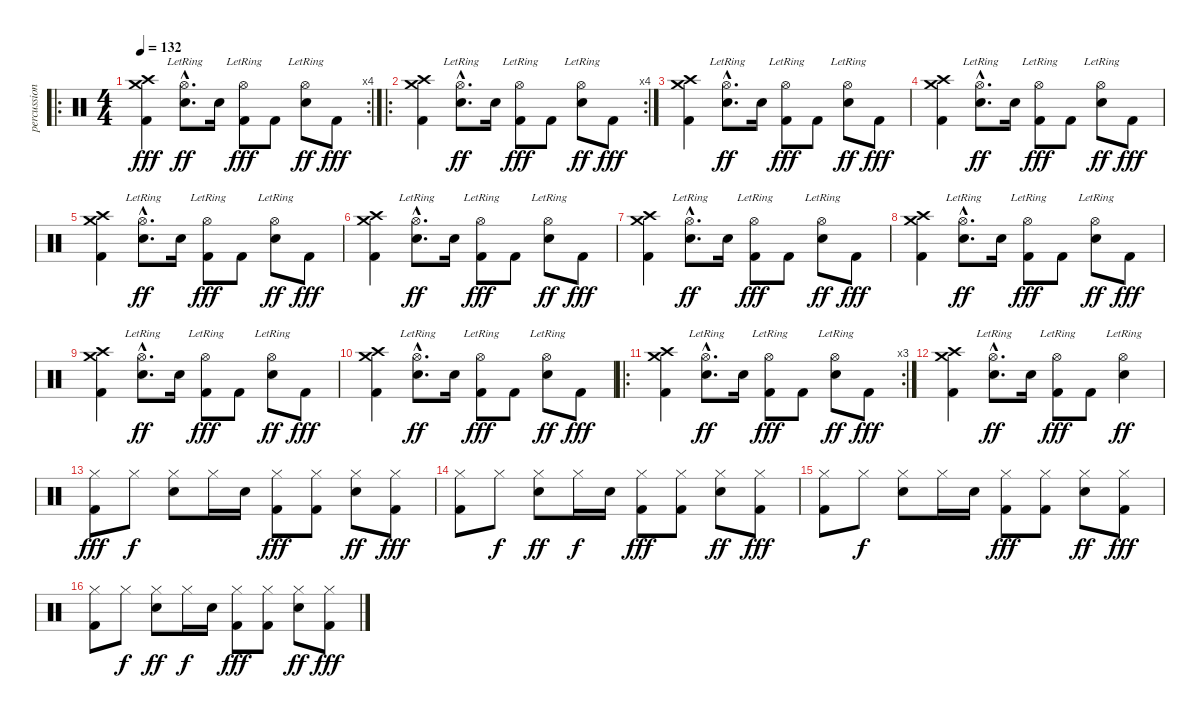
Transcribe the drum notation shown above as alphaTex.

\track ("percussion" "percussion") {instrument percussion}
\staff {score}
\articulation defaults
\ro
\rc 4
\ts (4 4)
\tempo 132
\clef neutral
\ks c
("Crash high (hit)" "Crash medium (hit)" "Kick (hit) 2").4{dy fff} ("Hi-Hat (open)"{hac lr} "Snare (hit) 2"{hac}).8{d dy ff} "Snare (hit) 2".16 ("Hi-Hat (open)"{lr} "Kick (hit) 2").8{dy fff} "Kick (hit) 2".8 ("Hi-Hat (open)"{lr} "Snare (hit) 2").8{dy ff} "Kick (hit) 2".8{dy fff} |
\ro
\rc 4
("Crash medium (hit)" "Crash high (hit)" "Kick (hit) 2").4 ("Hi-Hat (open)"{hac lr} "Snare (hit) 2"{hac}).8{d dy ff} "Snare (hit) 2".16 ("Hi-Hat (open)"{lr} "Kick (hit) 2").8{dy fff} "Kick (hit) 2".8 ("Hi-Hat (open)"{lr} "Snare (hit) 2").8{dy ff} "Kick (hit) 2".8{dy fff} |
("Crash high (hit)" "Crash medium (hit)" "Kick (hit) 2").4 ("Hi-Hat (open)"{hac lr} "Snare (hit) 2"{hac}).8{d dy ff} "Snare (hit) 2".16 ("Hi-Hat (open)"{lr} "Kick (hit) 2").8{dy fff} "Kick (hit) 2".8 ("Hi-Hat (open)"{lr} "Snare (hit) 2").8{dy ff} "Kick (hit) 2".8{dy fff} |
("Crash high (hit)" "Crash medium (hit)" "Kick (hit) 2").4 ("Hi-Hat (open)"{hac lr} "Snare (hit) 2"{hac}).8{d dy ff} "Snare (hit) 2".16 ("Hi-Hat (open)"{lr} "Kick (hit) 2").8{dy fff} "Kick (hit) 2".8 ("Hi-Hat (open)"{lr} "Snare (hit) 2").8{dy ff} "Kick (hit) 2".8{dy fff} |
("Crash high (hit)" "Crash medium (hit)" "Kick (hit) 2").4 ("Hi-Hat (open)"{hac lr} "Snare (hit) 2"{hac}).8{d dy ff} "Snare (hit) 2".16 ("Hi-Hat (open)"{lr} "Kick (hit) 2").8{dy fff} "Kick (hit) 2".8 ("Hi-Hat (open)"{lr} "Snare (hit) 2").8{dy ff} "Kick (hit) 2".8{dy fff} |
("Crash high (hit)" "Crash medium (hit)" "Kick (hit) 2").4 ("Hi-Hat (open)"{hac lr} "Snare (hit) 2"{hac}).8{d dy ff} "Snare (hit) 2".16 ("Hi-Hat (open)"{lr} "Kick (hit) 2").8{dy fff} "Kick (hit) 2".8 ("Hi-Hat (open)"{lr} "Snare (hit) 2").8{dy ff} "Kick (hit) 2".8{dy fff} |
("Crash high (hit)" "Crash medium (hit)" "Kick (hit) 2").4 ("Hi-Hat (open)"{hac lr} "Snare (hit) 2"{hac}).8{d dy ff} "Snare (hit) 2".16 ("Hi-Hat (open)"{lr} "Kick (hit) 2").8{dy fff} "Kick (hit) 2".8 ("Hi-Hat (open)"{lr} "Snare (hit) 2").8{dy ff} "Kick (hit) 2".8{dy fff} |
("Crash high (hit)" "Crash medium (hit)" "Kick (hit) 2").4 ("Hi-Hat (open)"{hac lr} "Snare (hit) 2"{hac}).8{d dy ff} "Snare (hit) 2".16 ("Hi-Hat (open)"{lr} "Kick (hit) 2").8{dy fff} "Kick (hit) 2".8 ("Hi-Hat (open)"{lr} "Snare (hit) 2").8{dy ff} "Kick (hit) 2".8{dy fff} |
("Crash high (hit)" "Crash medium (hit)" "Kick (hit) 2").4 ("Hi-Hat (open)"{hac lr} "Snare (hit) 2"{hac}).8{d dy ff} "Snare (hit) 2".16 ("Hi-Hat (open)"{lr} "Kick (hit) 2").8{dy fff} "Kick (hit) 2".8 ("Hi-Hat (open)"{lr} "Snare (hit) 2").8{dy ff} "Kick (hit) 2".8{dy fff} |
("Crash high (hit)" "Crash medium (hit)" "Kick (hit) 2").4 ("Hi-Hat (open)"{hac lr} "Snare (hit) 2"{hac}).8{d dy ff} "Snare (hit) 2".16 ("Hi-Hat (open)"{lr} "Kick (hit) 2").8{dy fff} "Kick (hit) 2".8 ("Hi-Hat (open)"{lr} "Snare (hit) 2").8{dy ff} "Kick (hit) 2".8{dy fff} |
\ro
\rc 3
("Crash high (hit)" "Crash medium (hit)" "Kick (hit) 2").4 ("Hi-Hat (open)"{hac lr} "Snare (hit) 2"{hac}).8{d dy ff} "Snare (hit) 2".16 ("Hi-Hat (open)"{lr} "Kick (hit) 2").8{dy fff} "Kick (hit) 2".8 ("Hi-Hat (open)"{lr} "Snare (hit) 2").8{dy ff} "Kick (hit) 2".8{dy fff} |
("Crash medium (hit)" "Crash high (hit)" "Kick (hit) 2").4 ("Hi-Hat (open)"{hac lr} "Snare (hit) 2"{hac}).8{d dy ff} "Snare (hit) 2".16 ("Hi-Hat (open)"{lr} "Kick (hit) 2").8{dy fff} "Kick (hit) 2".8 ("Hi-Hat (open)"{lr} "Snare (hit) 2").4{dy ff} |
("Hi-Hat (closed)" "Kick (hit) 2").8{dy fff} "Hi-Hat (closed)".8{dy f} ("Hi-Hat (closed)" "Snare (hit) 2").8 "Hi-Hat (closed)".16 "Snare (hit) 2".16 ("Hi-Hat (closed)" "Kick (hit) 2").8{dy fff} ("Hi-Hat (closed)" "Kick (hit) 2").8 ("Hi-Hat (closed)" "Snare (hit) 2").8{dy ff} ("Hi-Hat (closed)" "Kick (hit) 2").8{dy fff} |
("Hi-Hat (closed)" "Kick (hit) 2").8 "Hi-Hat (closed)".8{dy f} ("Hi-Hat (closed)" "Snare (hit) 2").8{dy ff} "Hi-Hat (closed)".16{dy f} "Snare (hit) 2".16 ("Hi-Hat (closed)" "Kick (hit) 2").8{dy fff} ("Hi-Hat (closed)" "Kick (hit) 2").8 ("Hi-Hat (closed)" "Snare (hit) 2").8{dy ff} ("Hi-Hat (closed)" "Kick (hit) 2").8{dy fff} |
("Hi-Hat (closed)" "Kick (hit) 2").8 "Hi-Hat (closed)".8{dy f} ("Hi-Hat (closed)" "Snare (hit) 2").8 "Hi-Hat (closed)".16 "Snare (hit) 2".16 ("Hi-Hat (closed)" "Kick (hit) 2").8{dy fff} ("Hi-Hat (closed)" "Kick (hit) 2").8 ("Hi-Hat (closed)" "Snare (hit) 2").8{dy ff} ("Hi-Hat (closed)" "Kick (hit) 2").8{dy fff} |
("Hi-Hat (closed)" "Kick (hit) 2").8 "Hi-Hat (closed)".8{dy f} ("Hi-Hat (closed)" "Snare (hit) 2").8{dy ff} "Hi-Hat (closed)".16{dy f} "Snare (hit) 2".16 ("Hi-Hat (closed)" "Kick (hit) 2").8{dy fff} ("Hi-Hat (closed)" "Kick (hit) 2").8 ("Hi-Hat (closed)" "Snare (hit) 2").8{dy ff} ("Hi-Hat (closed)" "Kick (hit) 2").8{dy fff}
